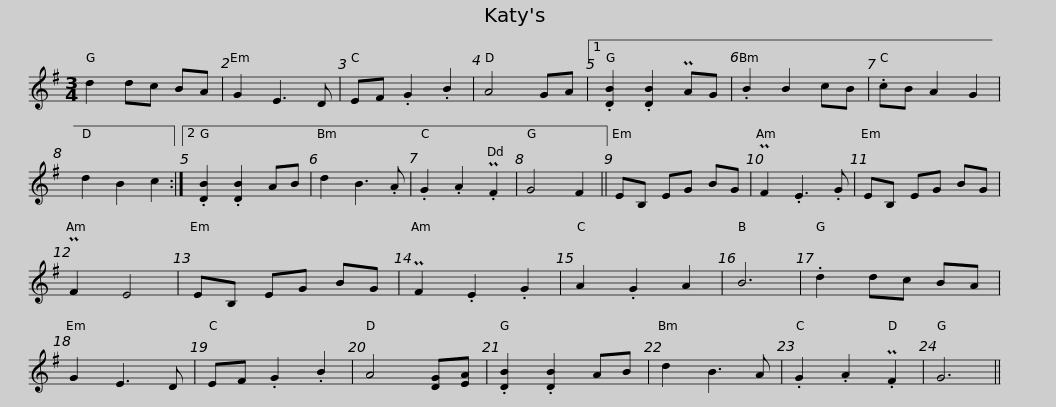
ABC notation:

X:1
L:1/8
M:3/4
I:linebreak $
K:G
V:1 treble
V:1
 d2 dc BA | G2 E3 D | EF .G2 .B2 | A4 GA |1 .[DB]2 .[DB]2 PAG | %5
 .B2 B2 cB | .cB A2 G2 | d2 B2 c2 :|2 .[DB]2 .[DB]2 AB | d2 B3 .A |$ %10
 .G2 .A2 .PF2 | G4 F2 || EB, EG BG | PF2 .E3 .G | EB, EG BG | %15
 PF2 E4 | EB, EG BG | PF2 .E2 .G2 | A2 .G2 A2 | B6 |$ %20
 .d2 dc BA | G2 E3 D | EF .G2 .B2 | A4 [DG][EA] | .[DB]2 .[DB]2 AB | %25
 d2 B3 A | .G2 .A2 .PF2 | G6 || %28
